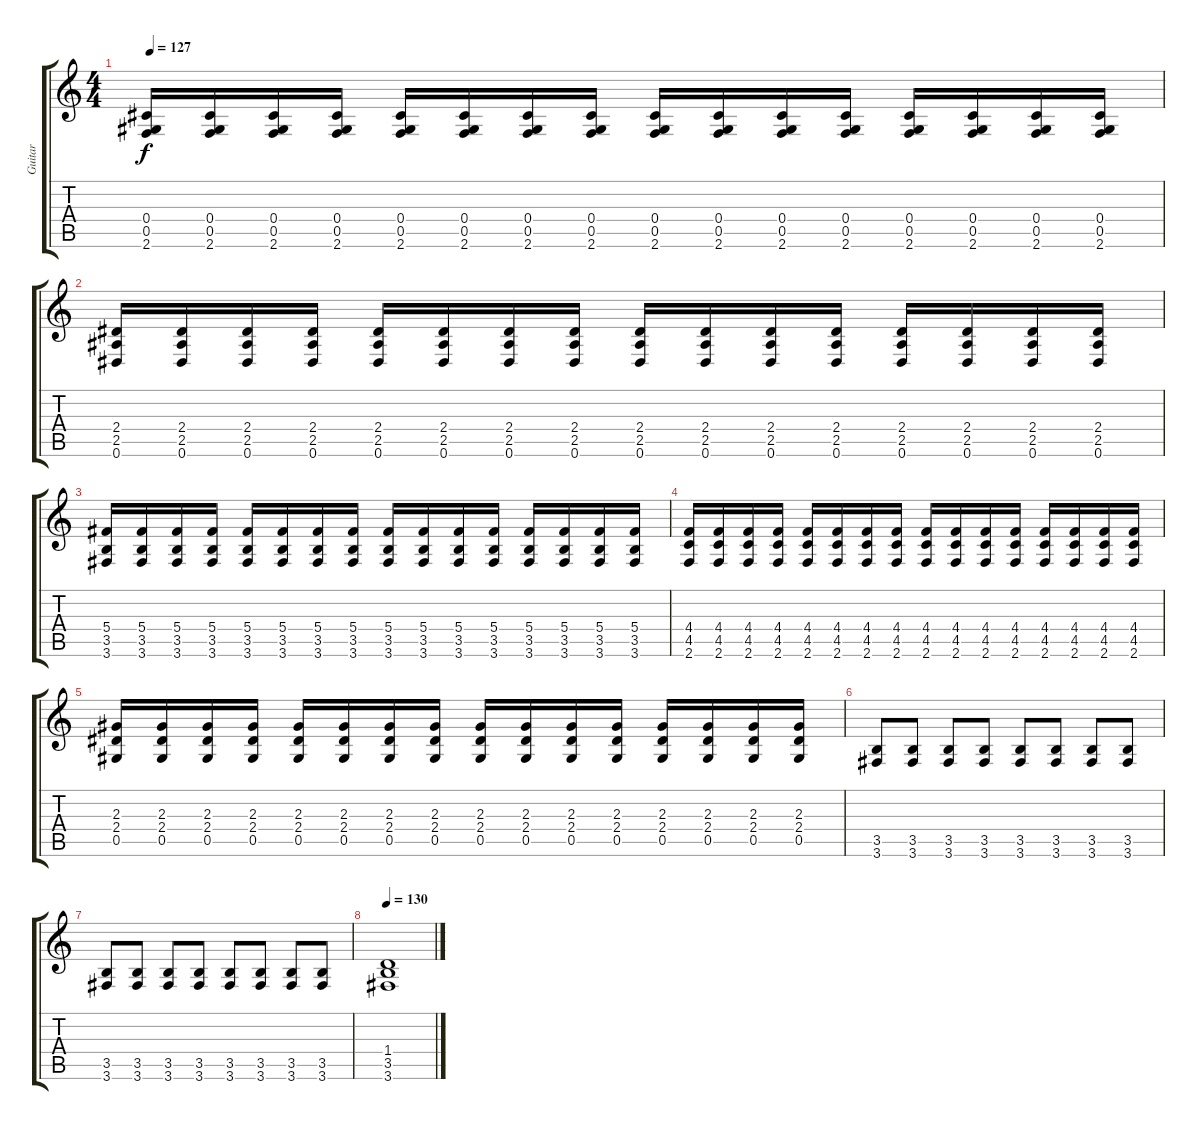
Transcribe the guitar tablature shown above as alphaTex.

\track ("Guitar" "Guitar") {instrument distortionguitar}
\staff {score tabs}
\tuning (Eb4 Bb3 Gb3 Db3 Ab2 Eb2) {hide}
\ts (4 4)
\tempo 127
\clef g2
\ks c
(0.4 0.5 2.6).16{dy f} (0.4 0.5 2.6).16 (0.4 0.5 2.6).16 (0.4 0.5 2.6).16 (0.4 0.5 2.6).16 (0.4 0.5 2.6).16 (0.4 0.5 2.6).16 (0.4 0.5 2.6).16 (0.4 0.5 2.6).16 (0.4 0.5 2.6).16 (0.4 0.5 2.6).16 (0.4 0.5 2.6).16 (0.4 0.5 2.6).16 (0.4 0.5 2.6).16 (0.4 0.5 2.6).16 (0.4 0.5 2.6).16 |
(2.4 2.5 0.6).16 (2.4 2.5 0.6).16 (2.4 2.5 0.6).16 (2.4 2.5 0.6).16 (2.4 2.5 0.6).16 (2.4 2.5 0.6).16 (2.4 2.5 0.6).16 (2.4 2.5 0.6).16 (2.4 2.5 0.6).16 (2.4 2.5 0.6).16 (2.4 2.5 0.6).16 (2.4 2.5 0.6).16 (2.4 2.5 0.6).16 (2.4 2.5 0.6).16 (2.4 2.5 0.6).16 (2.4 2.5 0.6).16 |
(5.4 3.5 3.6).16 (5.4 3.5 3.6).16 (5.4 3.5 3.6).16 (5.4 3.5 3.6).16 (5.4 3.5 3.6).16 (5.4 3.5 3.6).16 (5.4 3.5 3.6).16 (5.4 3.5 3.6).16 (5.4 3.5 3.6).16 (5.4 3.5 3.6).16 (5.4 3.5 3.6).16 (5.4 3.5 3.6).16 (5.4 3.5 3.6).16 (5.4 3.5 3.6).16 (5.4 3.5 3.6).16 (5.4 3.5 3.6).16 |
(4.4 4.5 2.6).16 (4.4 4.5 2.6).16 (4.4 4.5 2.6).16 (4.4 4.5 2.6).16 (4.4 4.5 2.6).16 (4.4 4.5 2.6).16 (4.4 4.5 2.6).16 (4.4 4.5 2.6).16 (4.4 4.5 2.6).16 (4.4 4.5 2.6).16 (4.4 4.5 2.6).16 (4.4 4.5 2.6).16 (4.4 4.5 2.6).16 (4.4 4.5 2.6).16 (4.4 4.5 2.6).16 (4.4 4.5 2.6).16 |
(2.3 2.4 0.5).16 (2.3 2.4 0.5).16 (2.3 2.4 0.5).16 (2.3 2.4 0.5).16 (2.3 2.4 0.5).16 (2.3 2.4 0.5).16 (2.3 2.4 0.5).16 (2.3 2.4 0.5).16 (2.3 2.4 0.5).16 (2.3 2.4 0.5).16 (2.3 2.4 0.5).16 (2.3 2.4 0.5).16 (2.3 2.4 0.5).16 (2.3 2.4 0.5).16 (2.3 2.4 0.5).16 (2.3 2.4 0.5).16 |
(3.5 3.6).8 (3.5 3.6).8 (3.5 3.6).8 (3.5 3.6).8 (3.5 3.6).8 (3.5 3.6).8 (3.5 3.6).8 (3.5 3.6).8 |
(3.5 3.6).8 (3.5 3.6).8 (3.5 3.6).8 (3.5 3.6).8 (3.5 3.6).8 (3.5 3.6).8 (3.5 3.6).8 (3.5 3.6).8 |
\tempo 130
(1.4 3.5 3.6).1
